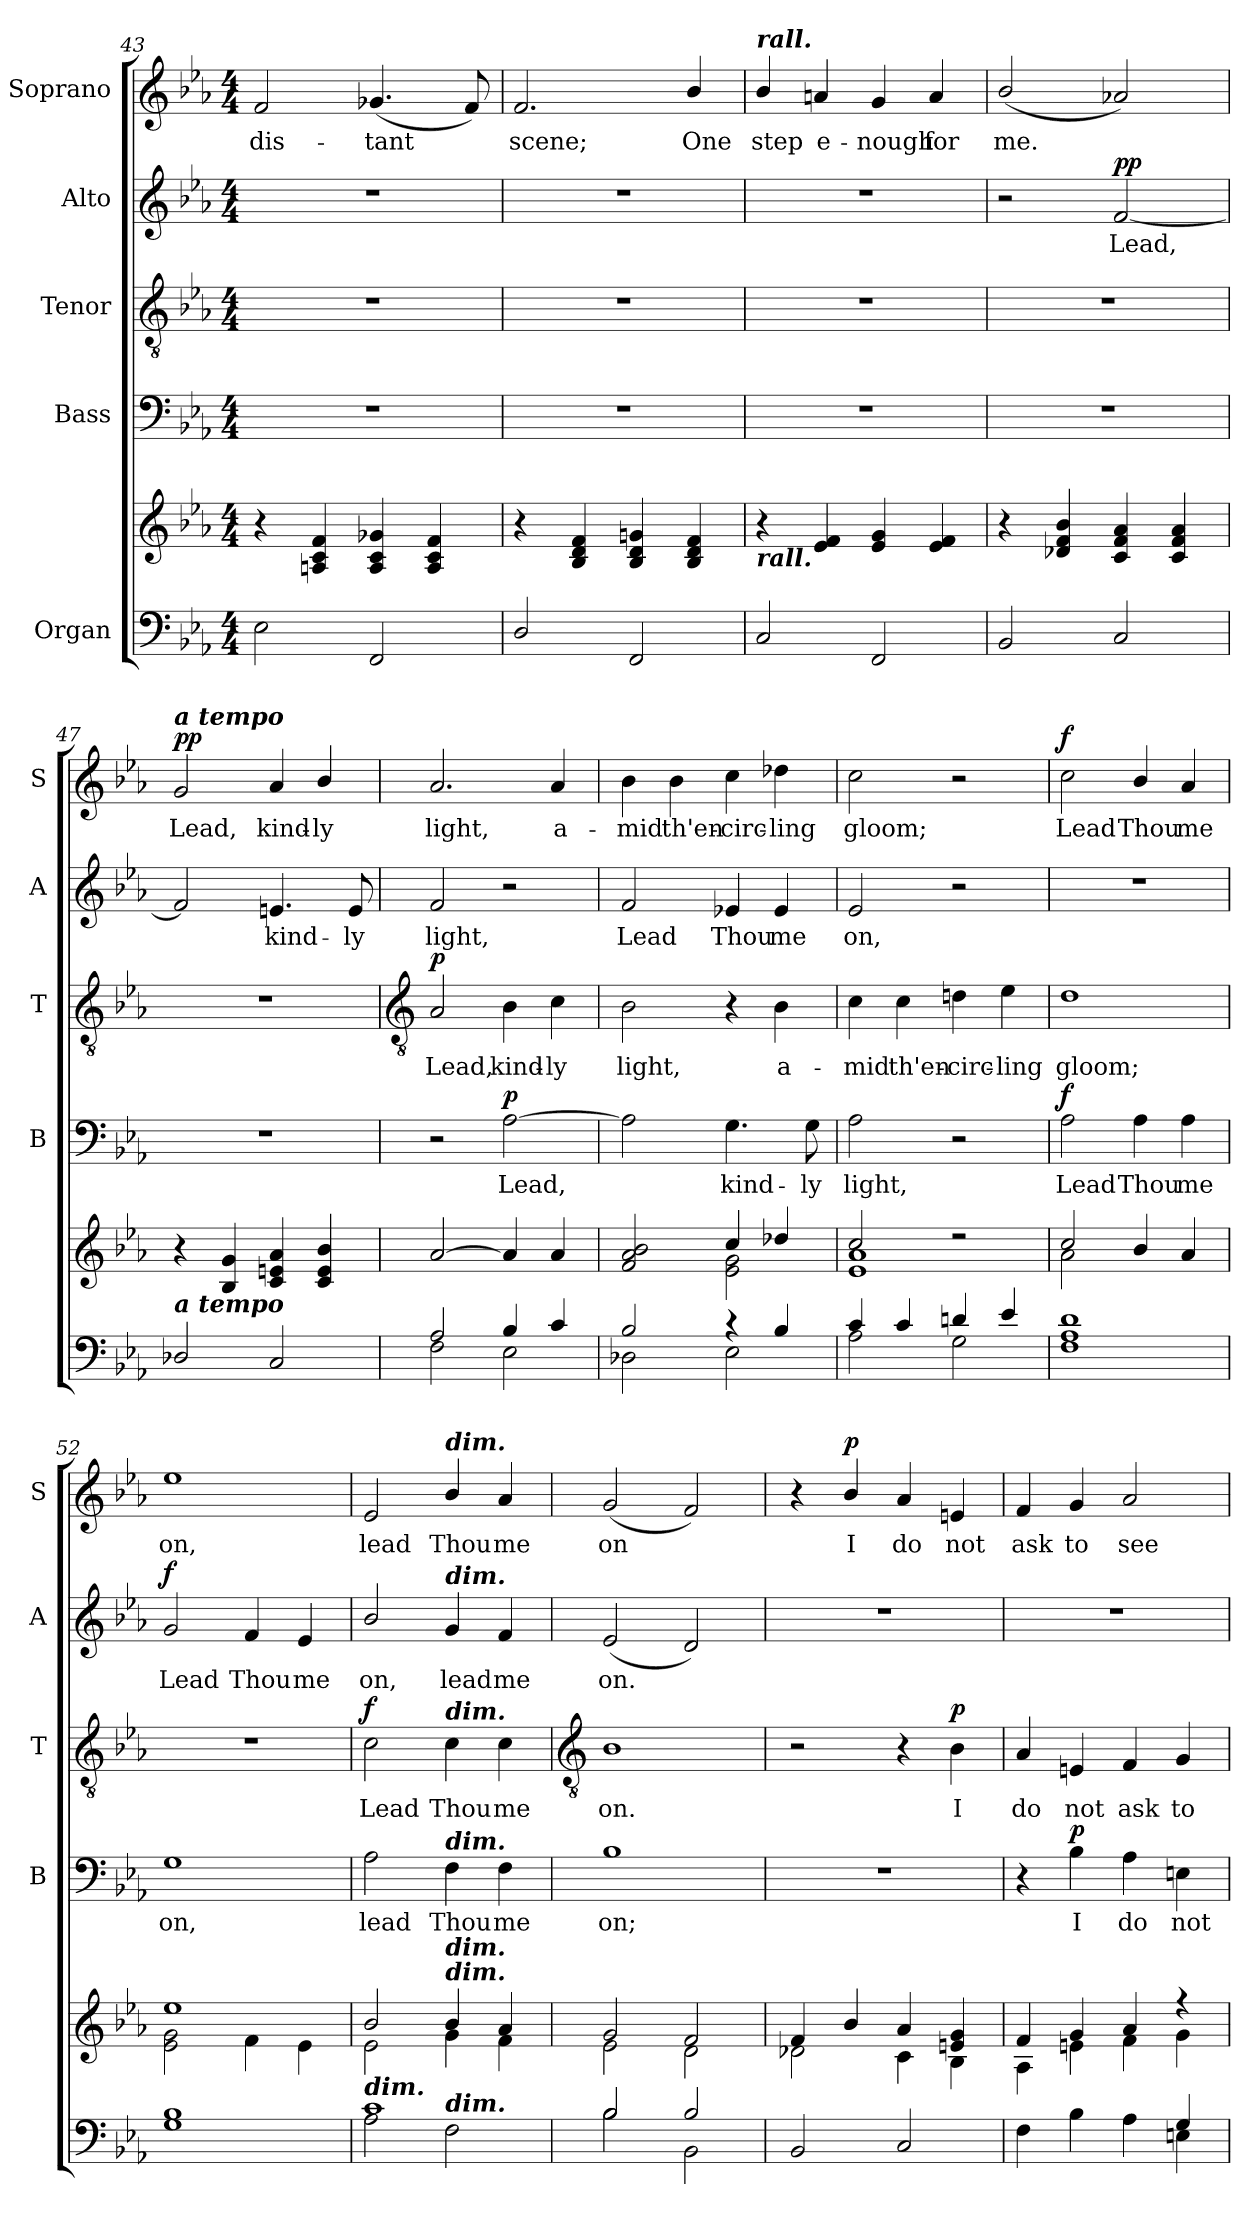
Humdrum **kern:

**kern	**kern	**kern	**text	**dynam	**kern	**text	**dynam	**kern	**text	**dynam	**kern	**text	**dynam
*part5	*part5	*part4	*part4	*part4	*part3	*part3	*part3	*part2	*part2	*part2	*part1	*part1	*part1
*staff6	*staff5	*staff4	*staff4	*staff4	*staff3	*staff3	*staff3	*staff2	*staff2	*staff2	*staff1	*staff1	*staff1
*I"Organ	*	*I"Bass	*	*	*I"Tenor	*	*	*I"Alto	*	*	*I"Soprano	*	*
*	*	*I'B	*	*	*I'T	*	*	*I'A	*	*	*I'S	*	*
*clefF4	*clefG2	*clefF4	*	*	*clefGv2	*	*	*clefG2	*	*	*clefG2	*	*
*k[b-e-a-]	*k[b-e-a-]	*k[b-e-a-]	*	*	*k[b-e-a-]	*	*	*k[b-e-a-]	*	*	*k[b-e-a-]	*	*
*E-:	*E-:	*E-:	*	*	*E-:	*	*	*E-:	*	*	*E-:	*	*
*M4/4	*M4/4	*M4/4	*	*	*M4/4	*	*	*M4/4	*	*	*M4/4	*	*
=43	=43	=43	=43	=43	=43	=43	=43	=43	=43	=43	=43	=43	=43
!	!	!	!	!	!	!	!	!	!	!	!	!LO:LY:b	!
2E-\	4r	1r	.	.	1r	.	.	1r	.	.	2f	dis-	.
.	4An 4c 4f	.	.	.	.	.	.	.	.	.	.	.	.
!	!	!	!	!	!	!	!	!	!	!	!	!LO:LY:b	!
2FF	4A 4c 4g-X	.	.	.	.	.	.	.	.	.	(<4.g-X	-tant	.
.	4A 4c 4f	.	.	.	.	.	.	.	.	.	.	.	.
.	.	.	.	.	.	.	.	.	.	.	8f)	.	.
=44	=44	=44	=44	=44	=44	=44	=44	=44	=44	=44	=44	=44	=44
!	!	!	!	!	!	!	!	!	!	!	!	!LO:LY:b	!
2D/	4r	1r	.	.	1r	.	.	1r	.	.	2.f	scene;	.
.	4B- 4d 4f	.	.	.	.	.	.	.	.	.	.	.	.
2FF	4B- 4d 4gn	.	.	.	.	.	.	.	.	.	.	.	.
!	!	!	!	!	!	!	!	!	!	!	!	!LO:LY:b	!
.	4B- 4d 4f	.	.	.	.	.	.	.	.	.	4b-/	One	.
=45	=45	=45	=45	=45	=45	=45	=45	=45	=45	=45	=45	=45	=45
!	!	!	!	!	!	!	!	!	!	!	!LO:TX:a:Bi:t=rall.	!	!
!	!LO:TX:b:Bi:t=rall.	!	!	!	!	!	!	!	!	!	!	!	!
!	!	!	!	!	!	!	!	!	!	!	!	!LO:LY:b	!
2C	4r	1r	.	.	1r	.	.	1r	.	.	4b-/	step	.
!	!	!	!	!	!	!	!	!	!	!	!	!LO:LY:b	!
.	4e- 4f	.	.	.	.	.	.	.	.	.	4an	e-	.
!	!	!	!	!	!	!	!	!	!	!	!	!LO:LY:b	!
2FF	4e- 4g	.	.	.	.	.	.	.	.	.	4g	-nough	.
!	!	!	!	!	!	!	!	!	!	!	!	!LO:LY:b	!
.	4e- 4f	.	.	.	.	.	.	.	.	.	4a	for	.
=46	=46	=46	=46	=46	=46	=46	=46	=46	=46	=46	=46	=46	=46
!	!	!	!	!	!	!	!	!	!	!	!	!LO:LY:b	!
2BB-	4r	1r	.	.	1r	.	.	2r	.	.	(<2b-/	me.	.
.	4d-X 4f 4b-	.	.	.	.	.	.	.	.	.	.	.	.
!	!	!	!	!	!	!	!	!	!LO:LY:b	!LO:DY:b	!	!	!
2C	4c 4f 4a-	.	.	.	.	.	.	[2f	Lead,	pp	2a-X)	.	.
.	4c 4f 4a-	.	.	.	.	.	.	.	.	.	.	.	.
=47	=47	=47	=47	=47	=47	=47	=47	=47	=47	=47	=47	=47	=47
!	!	!	!	!	!	!	!	!	!	!	!LO:TX:a:Bi:t=a tempo	!	!
!	!LO:TX:b:Bi:t=a tempo	!	!	!	!	!	!	!	!	!	!	!	!
!	!	!	!	!	!	!	!	!	!	!	!	!LO:LY:b	!LO:DY:b
2D-X/	4r	1r	.	.	1r	.	.	2f]	.	.	2g	Lead,	pp
.	4B- 4g	.	.	.	.	.	.	.	.	.	.	.	.
!	!	!	!	!	!	!	!	!	!LO:LY:b	!	!	!LO:LY:b	!
2C	4c 4en 4a-	.	.	.	.	.	.	4.en	kind-	.	4a-	kind-	.
!	!	!	!	!	!	!	!	!	!	!	!	!LO:LY:b	!
.	4c 4e 4b-	.	.	.	.	.	.	.	.	.	4b-/	-ly	.
!	!	!	!	!	!	!	!	!	!LO:LY:b	!	!	!	!
.	.	.	.	.	.	.	.	8e	-ly	.	.	.	.
!!LO:LB:g=z
=48	=48	=48	=48	=48	=48	=48	=48	=48	=48	=48	=48	=48	=48
*	*	*	*	*	*clefGv2	*	*	*	*	*	*	*	*
*^	*^	*	*	*	*	*	*	*	*	*	*	*	*
!	!	!	!	!	!	!	!	!LO:LY:b	!LO:DY:b	!	!LO:LY:b	!	!	!LO:LY:b	!
2A-/	2F\	[2a-/	1ryy	2r	.	.	2A-	Lead,	p	2f	light,	.	2.a-	light,	.
!	!	!	!	!	!LO:LY:b	!LO:DY:b	!	!LO:LY:b	!	!	!	!	!	!	!
4B-/	2E-\	4a-/]	.	[2A-	Lead,	p	4B-	kind-	.	2r	.	.	.	.	.
!	!	!	!	!	!	!	!	!LO:LY:b	!	!	!	!	!	!LO:LY:b	!
4c/	.	4a-/	.	.	.	.	4c	-ly	.	.	.	.	4a-	a-	.
=49	=49	=49	=49	=49	=49	=49	=49	=49	=49	=49	=49	=49	=49	=49	=49
!	!	!	!	!	!	!	!	!LO:LY:b	!	!	!LO:LY:b	!	!	!LO:LY:b	!
2B-/	2D-X\	2f/ 2a-/ 2b-/	2ryy	2A-]	.	.	2B-	light,	.	2f	Lead	.	4b-	-mid	.
!	!	!	!	!	!	!	!	!	!	!	!	!	!	!LO:LY:b	!
.	.	.	.	.	.	.	.	.	.	.	.	.	4b-	th'en-	.
!	!	!	!	!	!LO:LY:b	!	!	!	!	!	!LO:LY:b	!	!	!LO:LY:b	!
4r	2E-\	4cc/	2e-\ 2g\	4.G	kind-	.	4r	.	.	4e-X	Thou	.	4cc	-circ-	.
!	!	!	!	!	!	!	!	!LO:LY:b	!	!	!LO:LY:b	!	!	!LO:LY:b	!
4B-/	.	4dd-X/	.	.	.	.	4B-	a-	.	4e-	me	.	4dd-X	-ling	.
!	!	!	!	!	!LO:LY:b	!	!	!	!	!	!	!	!	!	!
.	.	.	.	8G	-ly	.	.	.	.	.	.	.	.	.	.
=50	=50	=50	=50	=50	=50	=50	=50	=50	=50	=50	=50	=50	=50	=50	=50
!	!	!	!	!	!LO:LY:b	!	!	!LO:LY:b	!	!	!LO:LY:b	!	!	!LO:LY:b	!
4c/	2A-\	2cc/	1e-\ 1a-\	2A-	light,	.	4c	-mid	.	2e-	on,	.	2cc	gloom;	.
!	!	!	!	!	!	!	!	!LO:LY:b	!	!	!	!	!	!	!
4c/	.	.	.	.	.	.	4c	th'en-	.	.	.	.	.	.	.
!	!	!	!	!	!	!	!	!LO:LY:b	!	!	!	!	!	!	!
4dn/	2G\	2r	.	2r	.	.	4dn	-circ-	.	2r	.	.	2r	.	.
!	!	!	!	!	!	!	!	!LO:LY:b	!	!	!	!	!	!	!
4e-/	.	.	.	.	.	.	4e-	-ling	.	.	.	.	.	.	.
=51	=51	=51	=51	=51	=51	=51	=51	=51	=51	=51	=51	=51	=51	=51	=51
!	!	!	!	!	!LO:LY:b	!LO:DY:b	!	!LO:LY:b	!	!	!	!	!	!LO:LY:b	!LO:DY:b
1d/	1F\ 1A-\	2cc/	2a-\	2A-	Lead	f	1d	gloom;	.	1r	.	.	2cc	Lead	f
!	!	!	!	!	!LO:LY:b	!	!	!	!	!	!	!	!	!LO:LY:b	!
.	.	4b-/	2ryy	4A-	Thou	.	.	.	.	.	.	.	4b-/	Thou	.
!	!	!	!	!	!LO:LY:b	!	!	!	!	!	!	!	!	!LO:LY:b	!
.	.	4a-/	.	4A-	me	.	.	.	.	.	.	.	4a-	me	.
=52	=52	=52	=52	=52	=52	=52	=52	=52	=52	=52	=52	=52	=52	=52	=52
!	!	!	!	!	!LO:LY:b	!	!	!	!	!	!LO:LY:b	!LO:DY:b	!	!LO:LY:b	!
1B-/	1G\	1ee-/	2e-\ 2g\	1G	on,	.	1r	.	.	2g	Lead	f	1ee-	on,	.
!	!	!	!	!	!	!	!	!	!	!	!LO:LY:b	!	!	!	!
.	.	.	4f\	.	.	.	.	.	.	4f	Thou	.	.	.	.
!	!	!	!	!	!	!	!	!	!	!	!LO:LY:b	!	!	!	!
.	.	.	4e-\	.	.	.	.	.	.	4e-	me	.	.	.	.
=53	=53	=53	=53	=53	=53	=53	=53	=53	=53	=53	=53	=53	=53	=53	=53
!LO:TX:a:Bi:t=dim.	!	!	!	!	!	!	!	!	!	!	!	!	!	!	!
!	!	!	!	!	!LO:LY:b	!	!	!LO:LY:b	!LO:DY:b	!	!LO:LY:b	!	!	!LO:LY:b	!
1c/	2A-\	2b-/	2e-\	2A-	lead	.	2c	Lead	f	2b-/	on,	.	2e-	lead	.
!	!	!	!	!	!	!	!	!	!	!	!	!	!LO:TX:a:Bi:t=dim.	!	!
!	!	!	!	!	!	!	!	!	!	!LO:TX:a:Bi:t=dim.	!	!	!	!	!
!	!	!	!	!	!	!	!LO:TX:a:Bi:t=dim.	!	!	!	!	!	!	!	!
!	!	!	!	!LO:TX:a:Bi:t=dim.	!	!	!	!	!	!	!	!	!	!	!
!	!	!LO:TX:a:Bi:t=dim.	!	!	!	!	!	!	!	!	!	!	!	!	!
!	!	!LO:TX:a:Bi:t=dim.	!	!	!	!	!	!	!	!	!	!	!	!	!
!	!LO:TX:a:Bi:t=dim.	!	!	!	!	!	!	!	!	!	!	!	!	!	!
!	!	!	!	!	!LO:LY:b	!	!	!LO:LY:b	!	!	!LO:LY:b	!	!	!LO:LY:b	!
.	2F\	4b-/	4g\	4F	Thou	.	4c	Thou	.	4g	lead	.	4b-/	Thou	.
!	!	!	!	!	!LO:LY:b	!	!	!LO:LY:b	!	!	!LO:LY:b	!	!	!LO:LY:b	!
.	.	4a-/	4f\	4F	me	.	4c	me	.	4f	me	.	4a-	me	.
!!LO:LB:g=z
=54	=54	=54	=54	=54	=54	=54	=54	=54	=54	=54	=54	=54	=54	=54	=54
*	*	*	*	*	*	*	*clefGv2	*	*	*	*	*	*	*	*
!	!	!	!	!	!LO:LY:b	!	!	!LO:LY:b	!	!	!LO:LY:b	!	!	!LO:LY:b	!
2B-/	2B-\	2g/	2e-\	1B-	on;	.	1B-	on.	.	(<2e-	on.	.	(<2g	on	.
2B-/	2BB-\	2f/	2d\	.	.	.	.	.	.	2d)	.	.	2f)	.	.
=55	=55	=55	=55	=55	=55	=55	=55	=55	=55	=55	=55	=55	=55	=55	=55
2BB-/	2ryy	4f/	2d-X\	1r	.	.	2r	.	.	1r	.	.	4r	.	.
!	!	!	!	!	!	!	!	!	!	!	!	!	!	!LO:LY:b	!LO:DY:b
.	.	4b-/	.	.	.	.	.	.	.	.	.	.	4b-/	I	p
!	!	!	!	!	!	!	!	!	!	!	!	!	!	!LO:LY:b	!
2C/	2ryy	4a-/	4c\	.	.	.	4r	.	.	.	.	.	4a-	do	.
!	!	!	!	!	!	!	!	!LO:LY:b	!LO:DY:b	!	!	!	!	!LO:LY:b	!
.	.	4en/ 4g/	4B-\	.	.	.	4B-	I	p	.	.	.	4en	not	.
=56	=56	=56	=56	=56	=56	=56	=56	=56	=56	=56	=56	=56	=56	=56	=56
!	!	!	!	!	!	!	!	!LO:LY:b	!	!	!	!	!	!LO:LY:b	!
4F\	2ryy	4f/	4A-\	4r	.	.	4A-	do	.	1r	.	.	4f	ask	.
!	!	!	!	!	!LO:LY:b	!LO:DY:b	!	!LO:LY:b	!	!	!	!	!	!LO:LY:b	!
4B-\	.	4g/	4en\	4B-	I	p	4En	not	.	.	.	.	4g	to	.
!	!	!	!	!	!LO:LY:b	!	!	!LO:LY:b	!	!	!	!	!	!LO:LY:b	!
4A-\	4ryy	4a-/	4f\	4A-	do	.	4F	ask	.	.	.	.	2a-	see	.
!	!	!	!	!	!LO:LY:b	!	!	!LO:LY:b	!	!	!	!	!	!	!
4G/	4En\	4r	4g\	4En	not	.	4G	to	.	.	.	.	.	.	.
*v	*v	*	*	*	*	*	*	*	*	*	*	*	*	*	*
*	*v	*v	*	*	*	*	*	*	*	*	*	*	*	*
=	=	=	=	=	=	=	=	=	=	=	=	=	=
*-	*-	*-	*-	*-	*-	*-	*-	*-	*-	*-	*-	*-	*-
